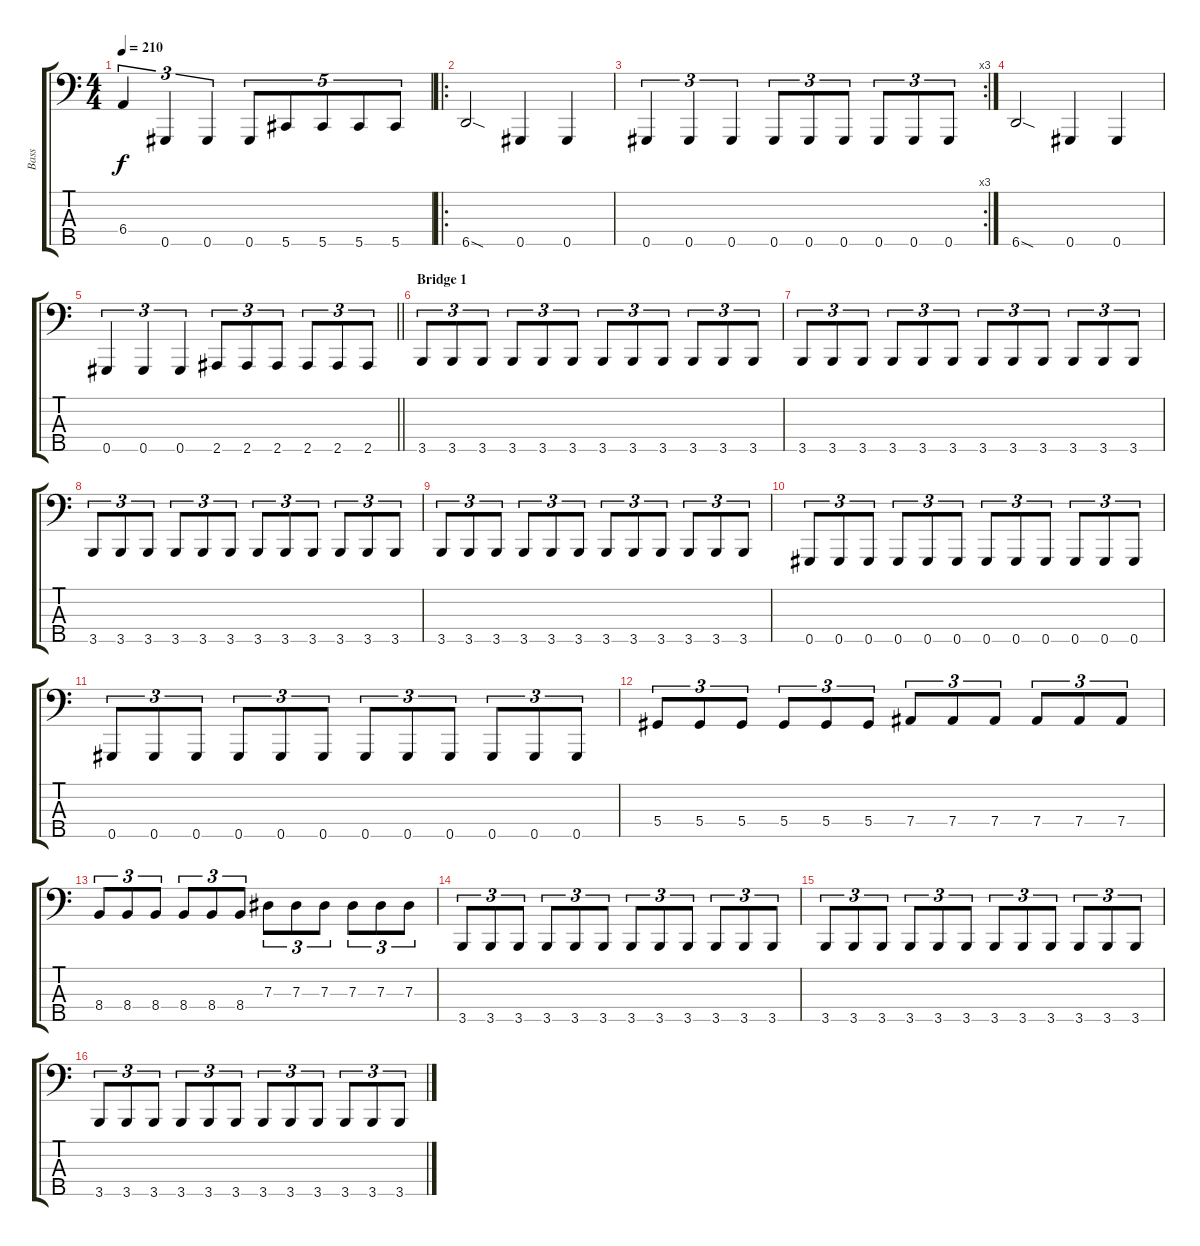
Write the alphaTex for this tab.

\track ("Bass" "Bass") {instrument slapbass2}
\staff {score tabs}
\tuning (Gb2 Db2 Ab1 Eb1 Ab0) {hide}
\ts (4 4)
\tempo 210
\clef f4
\ks c
6.4.4{tu (3 2) dy f} 0.5.4{tu (3 2)} 0.5.4{tu (3 2)} 0.5.8{tu (5 4)} 5.5.8{tu (5 4)} 5.5.8{tu (5 4)} 5.5.8{tu (5 4)} 5.5.8{tu (5 4)} |
\ro
6.5{sod}.2 0.5.4 0.5.4 |
\rc 3
0.5.4{tu (3 2)} 0.5.4{tu (3 2)} 0.5.4{tu (3 2)} 0.5.8{tu (3 2)} 0.5.8{tu (3 2)} 0.5.8{tu (3 2)} 0.5.8{tu (3 2)} 0.5.8{tu (3 2)} 0.5.8{tu (3 2)} |
6.5{sod}.2 0.5.4 0.5.4 |
\barLineRight lightlight
0.5.4{tu (3 2)} 0.5.4{tu (3 2)} 0.5.4{tu (3 2)} 2.5.8{tu (3 2)} 2.5.8{tu (3 2)} 2.5.8{tu (3 2)} 2.5.8{tu (3 2)} 2.5.8{tu (3 2)} 2.5.8{tu (3 2)} |
\section ("" "Bridge 1")
3.5.8{tu (3 2)} 3.5.8{tu (3 2)} 3.5.8{tu (3 2)} 3.5.8{tu (3 2)} 3.5.8{tu (3 2)} 3.5.8{tu (3 2)} 3.5.8{tu (3 2)} 3.5.8{tu (3 2)} 3.5.8{tu (3 2)} 3.5.8{tu (3 2)} 3.5.8{tu (3 2)} 3.5.8{tu (3 2)} |
3.5.8{tu (3 2)} 3.5.8{tu (3 2)} 3.5.8{tu (3 2)} 3.5.8{tu (3 2)} 3.5.8{tu (3 2)} 3.5.8{tu (3 2)} 3.5.8{tu (3 2)} 3.5.8{tu (3 2)} 3.5.8{tu (3 2)} 3.5.8{tu (3 2)} 3.5.8{tu (3 2)} 3.5.8{tu (3 2)} |
3.5.8{tu (3 2)} 3.5.8{tu (3 2)} 3.5.8{tu (3 2)} 3.5.8{tu (3 2)} 3.5.8{tu (3 2)} 3.5.8{tu (3 2)} 3.5.8{tu (3 2)} 3.5.8{tu (3 2)} 3.5.8{tu (3 2)} 3.5.8{tu (3 2)} 3.5.8{tu (3 2)} 3.5.8{tu (3 2)} |
3.5.8{tu (3 2)} 3.5.8{tu (3 2)} 3.5.8{tu (3 2)} 3.5.8{tu (3 2)} 3.5.8{tu (3 2)} 3.5.8{tu (3 2)} 3.5.8{tu (3 2)} 3.5.8{tu (3 2)} 3.5.8{tu (3 2)} 3.5.8{tu (3 2)} 3.5.8{tu (3 2)} 3.5.8{tu (3 2)} |
0.5.8{tu (3 2)} 0.5.8{tu (3 2)} 0.5.8{tu (3 2)} 0.5.8{tu (3 2)} 0.5.8{tu (3 2)} 0.5.8{tu (3 2)} 0.5.8{tu (3 2)} 0.5.8{tu (3 2)} 0.5.8{tu (3 2)} 0.5.8{tu (3 2)} 0.5.8{tu (3 2)} 0.5.8{tu (3 2)} |
0.5.8{tu (3 2)} 0.5.8{tu (3 2)} 0.5.8{tu (3 2)} 0.5.8{tu (3 2)} 0.5.8{tu (3 2)} 0.5.8{tu (3 2)} 0.5.8{tu (3 2)} 0.5.8{tu (3 2)} 0.5.8{tu (3 2)} 0.5.8{tu (3 2)} 0.5.8{tu (3 2)} 0.5.8{tu (3 2)} |
5.4.8{tu (3 2)} 5.4.8{tu (3 2)} 5.4.8{tu (3 2)} 5.4.8{tu (3 2)} 5.4.8{tu (3 2)} 5.4.8{tu (3 2)} 7.4.8{tu (3 2)} 7.4.8{tu (3 2)} 7.4.8{tu (3 2)} 7.4.8{tu (3 2)} 7.4.8{tu (3 2)} 7.4.8{tu (3 2)} |
8.4.8{tu (3 2)} 8.4.8{tu (3 2)} 8.4.8{tu (3 2)} 8.4.8{tu (3 2)} 8.4.8{tu (3 2)} 8.4.8{tu (3 2)} 7.3.8{tu (3 2)} 7.3.8{tu (3 2)} 7.3.8{tu (3 2)} 7.3.8{tu (3 2)} 7.3.8{tu (3 2)} 7.3.8{tu (3 2)} |
3.5.8{tu (3 2)} 3.5.8{tu (3 2)} 3.5.8{tu (3 2)} 3.5.8{tu (3 2)} 3.5.8{tu (3 2)} 3.5.8{tu (3 2)} 3.5.8{tu (3 2)} 3.5.8{tu (3 2)} 3.5.8{tu (3 2)} 3.5.8{tu (3 2)} 3.5.8{tu (3 2)} 3.5.8{tu (3 2)} |
3.5.8{tu (3 2)} 3.5.8{tu (3 2)} 3.5.8{tu (3 2)} 3.5.8{tu (3 2)} 3.5.8{tu (3 2)} 3.5.8{tu (3 2)} 3.5.8{tu (3 2)} 3.5.8{tu (3 2)} 3.5.8{tu (3 2)} 3.5.8{tu (3 2)} 3.5.8{tu (3 2)} 3.5.8{tu (3 2)} |
3.5.8{tu (3 2)} 3.5.8{tu (3 2)} 3.5.8{tu (3 2)} 3.5.8{tu (3 2)} 3.5.8{tu (3 2)} 3.5.8{tu (3 2)} 3.5.8{tu (3 2)} 3.5.8{tu (3 2)} 3.5.8{tu (3 2)} 3.5.8{tu (3 2)} 3.5.8{tu (3 2)} 3.5.8{tu (3 2)}
